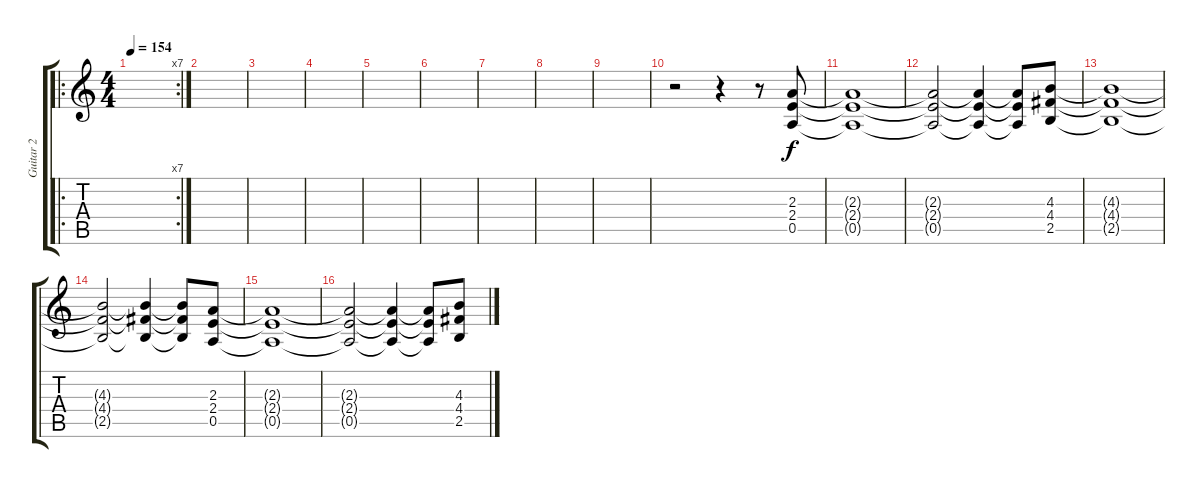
\track ("Guitar 2" "Guitar 2") {instrument distortionguitar}
\staff {score tabs}
\tuning (E4 B3 G3 D3 A2 E2) {hide}
\ro
\rc 7
\ts (4 4)
\tempo 154
\clef g2
\ks c
|
|
|
|
|
|
|
|
|
r.2 r.4 r.8 (2.3 2.4 0.5).8{volume 8} |
(2.3{t} 2.4{t} 0.5{t}).1 |
(2.3{t} 2.4{t} 0.5{t}).2 (2.3{t} 2.4{t} 0.5{t}).4 (2.3{t} 2.4{t} 0.5{t}).8 (4.3 4.4 2.5).8 |
(4.3{t} 4.4{t} 2.5{t}).1 |
(4.3{t} 4.4{t} 2.5{t}).2 (4.3{t} 4.4{t} 2.5{t}).4 (4.3{t} 4.4{t} 2.5{t}).8 (2.3 2.4 0.5).8 |
(2.3{t} 2.4{t} 0.5{t}).1 |
(2.3{t} 2.4{t} 0.5{t}).2 (2.3{t} 2.4{t} 0.5{t}).4 (2.3{t} 2.4{t} 0.5{t}).8 (4.3 4.4 2.5).8
